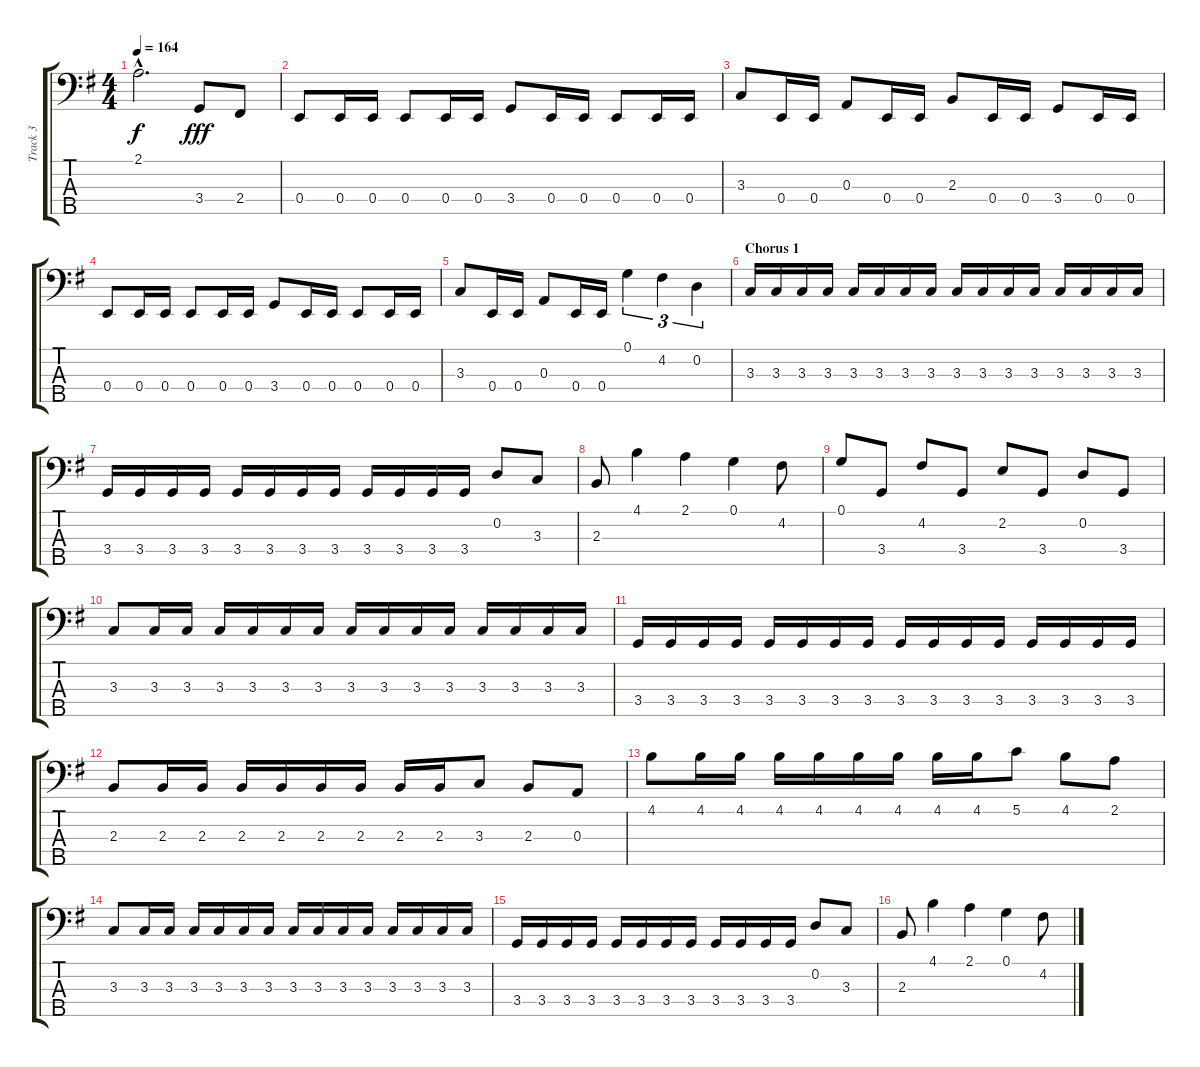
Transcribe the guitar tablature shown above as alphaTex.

\track ("Track 3" "Track 3") {instrument electricbassfinger}
\staff {score tabs}
\tuning (G2 D2 A1 E1 B0) {hide}
\ts (4 4)
\tempo 164
\clef f4
\ks eminor
2.1{hac t}.2{d dy f} 3.4.8{dy fff} 2.4.8 |
0.4.8 0.4.16 0.4.16 0.4.8 0.4.16 0.4.16 3.4.8 0.4.16 0.4.16 0.4.8 0.4.16 0.4.16 |
3.3.8 0.4.16 0.4.16 0.3.8 0.4.16 0.4.16 2.3.8 0.4.16 0.4.16 3.4.8 0.4.16 0.4.16 |
0.4.8 0.4.16 0.4.16 0.4.8 0.4.16 0.4.16 3.4.8 0.4.16 0.4.16 0.4.8 0.4.16 0.4.16 |
3.3.8 0.4.16 0.4.16 0.3.8 0.4.16 0.4.16 0.1.4{tu (3 2)} 4.2.4{tu (3 2)} 0.2.4{tu (3 2)} |
\section ("" "Chorus 1")
3.3.16 3.3.16 3.3.16 3.3.16 3.3.16 3.3.16 3.3.16 3.3.16 3.3.16 3.3.16 3.3.16 3.3.16 3.3.16 3.3.16 3.3.16 3.3.16 |
3.4.16 3.4.16 3.4.16 3.4.16 3.4.16 3.4.16 3.4.16 3.4.16 3.4.16 3.4.16 3.4.16 3.4.16 0.2.8 3.3.8 |
2.3.8 4.1.4 2.1.4 0.1.4 4.2.8 |
0.1.8 3.4.8 4.2.8 3.4.8 2.2.8 3.4.8 0.2.8 3.4.8 |
3.3.8 3.3.16 3.3.16 3.3.16 3.3.16 3.3.16 3.3.16 3.3.16 3.3.16 3.3.16 3.3.16 3.3.16 3.3.16 3.3.16 3.3.16 |
3.4.16 3.4.16 3.4.16 3.4.16 3.4.16 3.4.16 3.4.16 3.4.16 3.4.16 3.4.16 3.4.16 3.4.16 3.4.16 3.4.16 3.4.16 3.4.16 |
2.3.8 2.3.16 2.3.16 2.3.16 2.3.16 2.3.16 2.3.16 2.3.16 2.3.16 3.3.8 2.3.8 0.3.8 |
4.1.8 4.1.16 4.1.16 4.1.16 4.1.16 4.1.16 4.1.16 4.1.16 4.1.16 5.1.8 4.1.8 2.1.8 |
3.3.8 3.3.16 3.3.16 3.3.16 3.3.16 3.3.16 3.3.16 3.3.16 3.3.16 3.3.16 3.3.16 3.3.16 3.3.16 3.3.16 3.3.16 |
3.4.16 3.4.16 3.4.16 3.4.16 3.4.16 3.4.16 3.4.16 3.4.16 3.4.16 3.4.16 3.4.16 3.4.16 0.2.8 3.3.8 |
2.3.8 4.1.4 2.1.4 0.1.4 4.2.8
